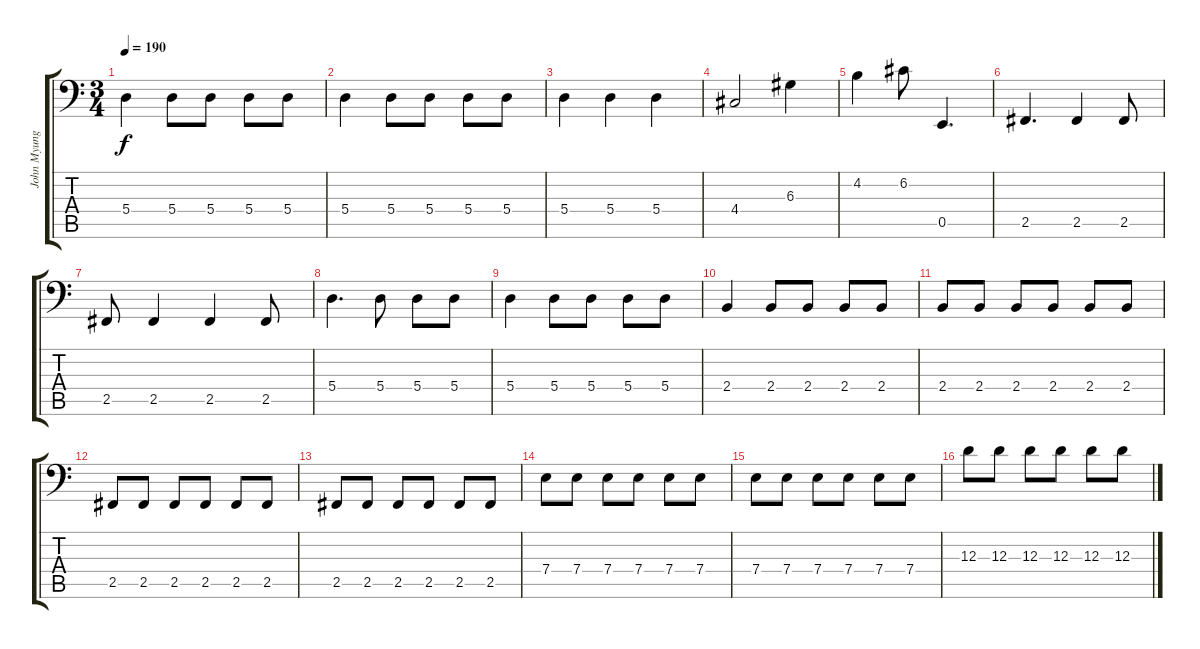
\track ("John Myung - Bass" "John Myung") {instrument electricbassfinger}
\staff {score tabs}
\tuning (C3 G2 D2 A1 E1 B0) {hide}
\ts (3 4)
\tempo 190
\clef f4
\ks c
5.4.4{dy f} 5.4.8 5.4.8 5.4.8 5.4.8 |
5.4.4 5.4.8 5.4.8 5.4.8 5.4.8 |
5.4.4 5.4.4 5.4.4 |
4.4.2 6.3.4 |
4.2.4 6.2.8 0.5.4{d} |
2.5.4{d} 2.5.4 2.5.8 |
2.5.8 2.5.4 2.5.4 2.5.8 |
5.4.4{d} 5.4.8 5.4.8 5.4.8 |
5.4.4 5.4.8 5.4.8 5.4.8 5.4.8 |
2.4.4 2.4.8 2.4.8 2.4.8 2.4.8 |
2.4.8 2.4.8 2.4.8 2.4.8 2.4.8 2.4.8 |
2.5.8 2.5.8 2.5.8 2.5.8 2.5.8 2.5.8 |
2.5.8 2.5.8 2.5.8 2.5.8 2.5.8 2.5.8 |
7.4.8 7.4.8 7.4.8 7.4.8 7.4.8 7.4.8 |
7.4.8 7.4.8 7.4.8 7.4.8 7.4.8 7.4.8 |
12.3.8 12.3.8 12.3.8 12.3.8 12.3.8 12.3.8
